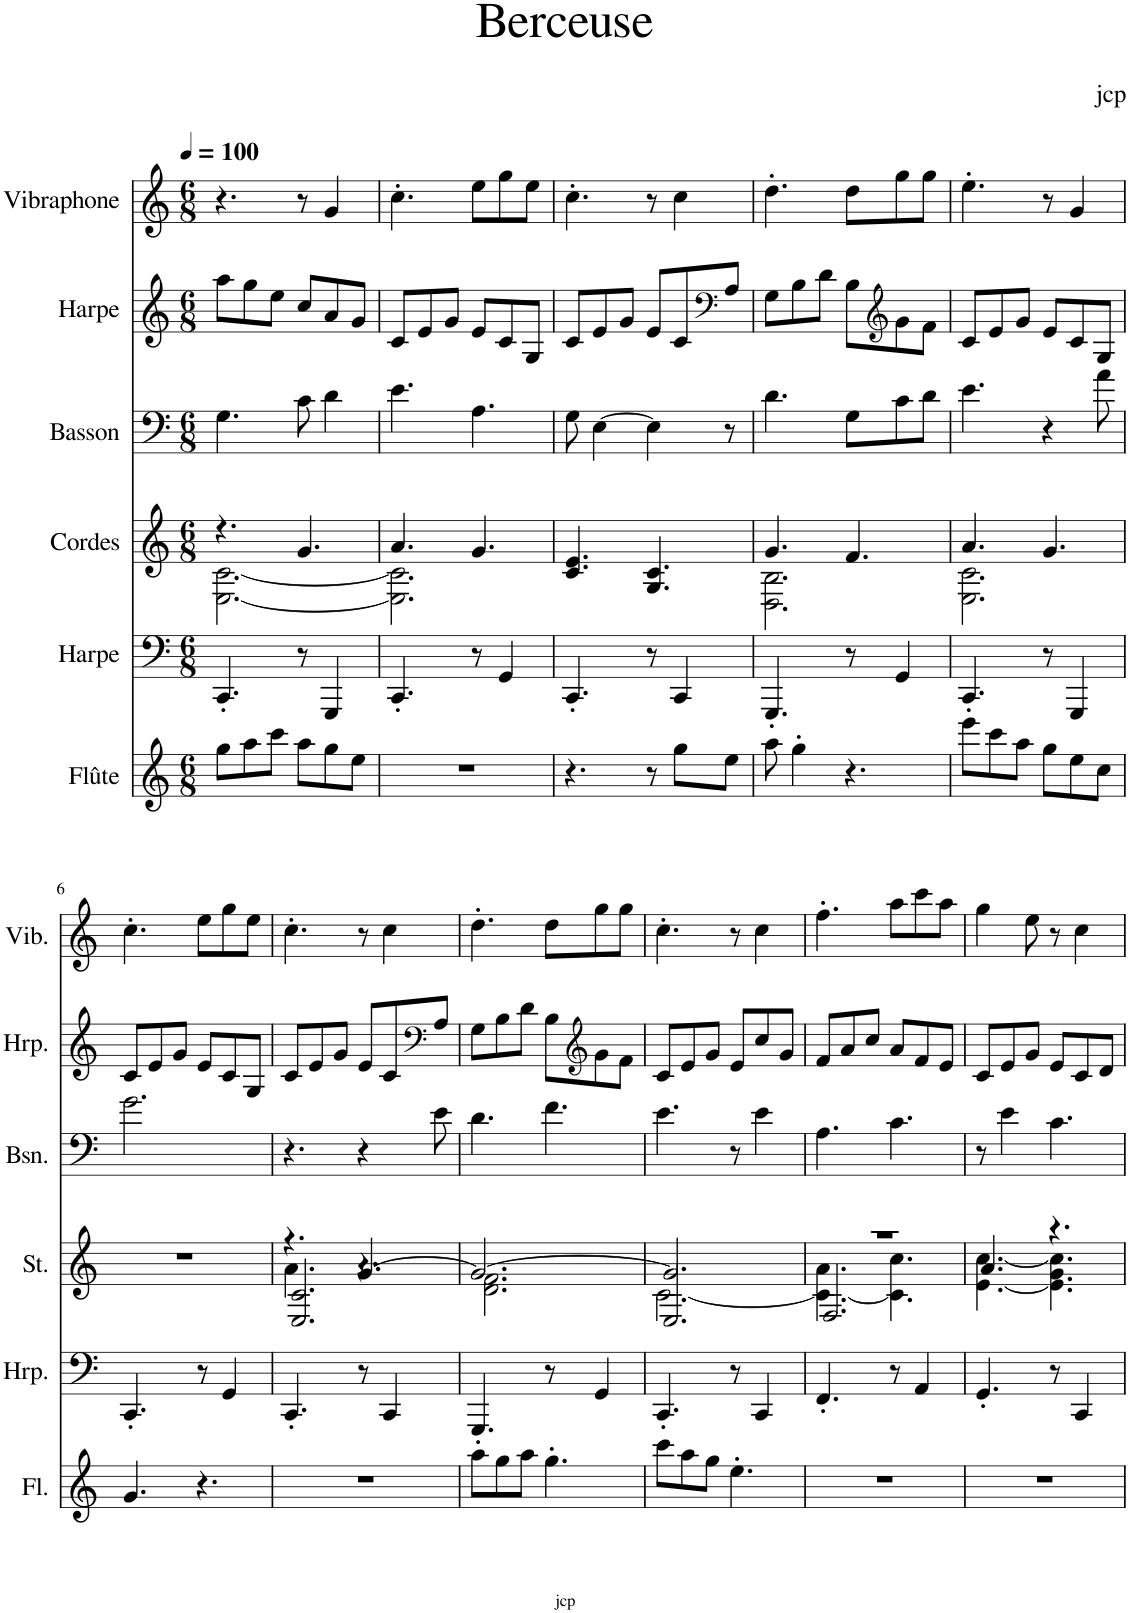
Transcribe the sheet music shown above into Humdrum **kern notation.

**kern	**kern	**kern	**kern	**kern	**kern
*part6	*part5	*part4	*part3	*part2	*part1
*staff6	*staff5	*staff4	*staff3	*staff2	*staff1
*I"Flûte	*I"Harpe	*I"Cordes	*I"Basson	*I"Harpe	*I"Vibraphone
*I'Fl.	*I'Hrp.	*	*I'Bsn.	*I'Hrp.	*I'Vib.
*clefG2	*clefF4	*clefG2	*clefF4	*clefG2	*clefG2
*k[]	*k[]	*k[]	*k[]	*k[]	*k[]
*M6/8	*M6/8	*M6/8	*M6/8	*M6/8	*M6/8
*MM100	*MM100	*MM100	*MM100	*MM100	*MM100
=1	=1	=1	=1	=1	=1
*	*	*^	*	*	*
8gg\L	4.CC'/	4.r	[2.E\ [2.c\	4.G\	8aa\L	4.r
8aa\	.	.	.	.	8gg\	.
8ccc\J	.	.	.	.	8ee\J	.
8aa\L	8r	4.g/	.	8c\	8cc/L	8r
8gg\	4GGG/	.	.	4d\	8a/	4g/
8ee\J	.	.	.	.	8g/J	.
=2	=2	=2	=2	=2	=2	=2
2.r	4.CC'/	4.a/	2.E\] 2.c\]	4.e\	8c/L	4.cc'\
.	.	.	.	.	8e/	.
.	.	.	.	.	8g/J	.
.	8r	4.g/	.	4.A\	8e/L	8ee\L
.	4GG/	.	.	.	8c/	8gg\
.	.	.	.	.	8G/J	8ee\J
*	*	*v	*v	*	*	*
=3	=3	=3	=3	=3	=3
4.r	4.CC'/	4.c/ 4.e/	8G\	8c/L	4.cc'\
.	.	.	[4E\	8e/	.
.	.	.	.	8g/J	.
8r	8r	4.G/ 4.c/	4E\]	8e/L	8r
8gg\L	4CC/	.	.	8c/	4cc\
*	*	*	*	*clefF4	*
8ee\J	.	.	8r	8A/J	.
=4	=4	=4	=4	=4	=4
*	*	*^	*	*	*
8aa\	4.GGG'/	4.g/	2.D\ 2.B\	4.d\	8G\L	4.dd'\
4gg'\	.	.	.	.	8B\	.
.	.	.	.	.	8d\J	.
4.r	8r	4.f/	.	8G\L	8B\L	8dd\L
*	*	*	*	*	*clefG2	*
.	4GG/	.	.	8c\	8g\	8gg\
.	.	.	.	8d\J	8f\J	8gg\J
=5	=5	=5	=5	=5	=5	=5
8eee\L	4.CC'/	4.a/	2.E\ 2.c\	4.e\	8c/L	4.ee'\
8ccc\	.	.	.	.	8e/	.
8aa\J	.	.	.	.	8g/J	.
8gg\L	8r	4.g/	.	4r	8e/L	8r
8ee\	4GGG/	.	.	.	8c/	4g/
8cc\J	.	.	.	8a\	8G/J	.
*	*	*v	*v	*	*	*
!!LO:LB:g=z
=6	=6	=6	=6	=6	=6
4.g/	4.CC'/	2.r	2.g\	8c/L	4.cc'\
.	.	.	.	8e/	.
.	.	.	.	8g/J	.
4.r	8r	.	.	8e/L	8ee\L
.	4GG/	.	.	8c/	8gg\
.	.	.	.	8G/J	8ee\J
=7	=7	=7	=7	=7	=7
*	*	*^	*	*	*
*	*	*	*^	*	*	*
2.r	4.CC'/	4.r	4.a\	2.E/ 2.c/	4.r	8c/L	4.cc'\
.	.	.	.	.	.	8e/	.
.	.	.	.	.	.	8g/J	.
.	8r	[4.g/	4.r	.	4r	8e/L	8r
.	4CC/	.	.	.	.	8c/	4cc\
*	*	*	*	*	*	*clefF4	*
.	.	.	.	.	8e\	8A/J	.
*	*	*	*v	*v	*	*	*
=8	=8	=8	=8	=8	=8	=8
8aa\L	4.GGG'/	2.g/_	2.d\ 2.f\	4.d\	8G\L	4.dd'\
8gg\	.	.	.	.	8B\	.
8aa\J	.	.	.	.	8d\J	.
4.gg'\	8r	.	.	4.f\	8B\L	8dd\L
*	*	*	*	*	*clefG2	*
.	4GG/	.	.	.	8g\	8gg\
.	.	.	.	.	8f\J	8gg\J
=9	=9	=9	=9	=9	=9	=9
*	*	*	*^	*	*	*
8ccc\L	4.CC'/	2.g/]	[2.c\	2.E/	4.e\	8c/L	4.cc'\
8aa\	.	.	.	.	.	8e/	.
8gg\J	.	.	.	.	.	8g/J	.
4.ee'\	8r	.	.	.	8r	8e/L	8r
.	4CC/	.	.	.	4e\	8cc/	4cc\
.	.	.	.	.	.	8g/J	.
=10	=10	=10	=10	=10	=10	=10	=10
2.r	4.FF'/	2.r	4.c\_ 4.a\	2.F/	4.A\	8f/L	4.ff'\
.	.	.	.	.	.	8a/	.
.	.	.	.	.	.	8cc/J	.
.	8r	.	4.c\] 4.cc\	.	4.c\	8a/L	8aa\L
.	4AA/	.	.	.	.	8f/	8ccc\
.	.	.	.	.	.	8e/J	8aa\J
*	*	*	*v	*v	*	*	*
=11	=11	=11	=11	=11	=11	=11
2.r	4.GG'/	4.a/	[4.e\ [4.cc\	8r	8c/L	4gg\
.	.	.	.	4e\	8e/	.
.	.	.	.	.	8g/J	8ee\
.	8r	4.r	4.e\] 4.g\ 4.cc\]	4.c\	8e/L	8r
.	4CC/	.	.	.	8c/	4cc\
.	.	.	.	.	8d/J	.
*	*	*v	*v	*	*	*
=	=	=	=	=	=
*-	*-	*-	*-	*-	*-
